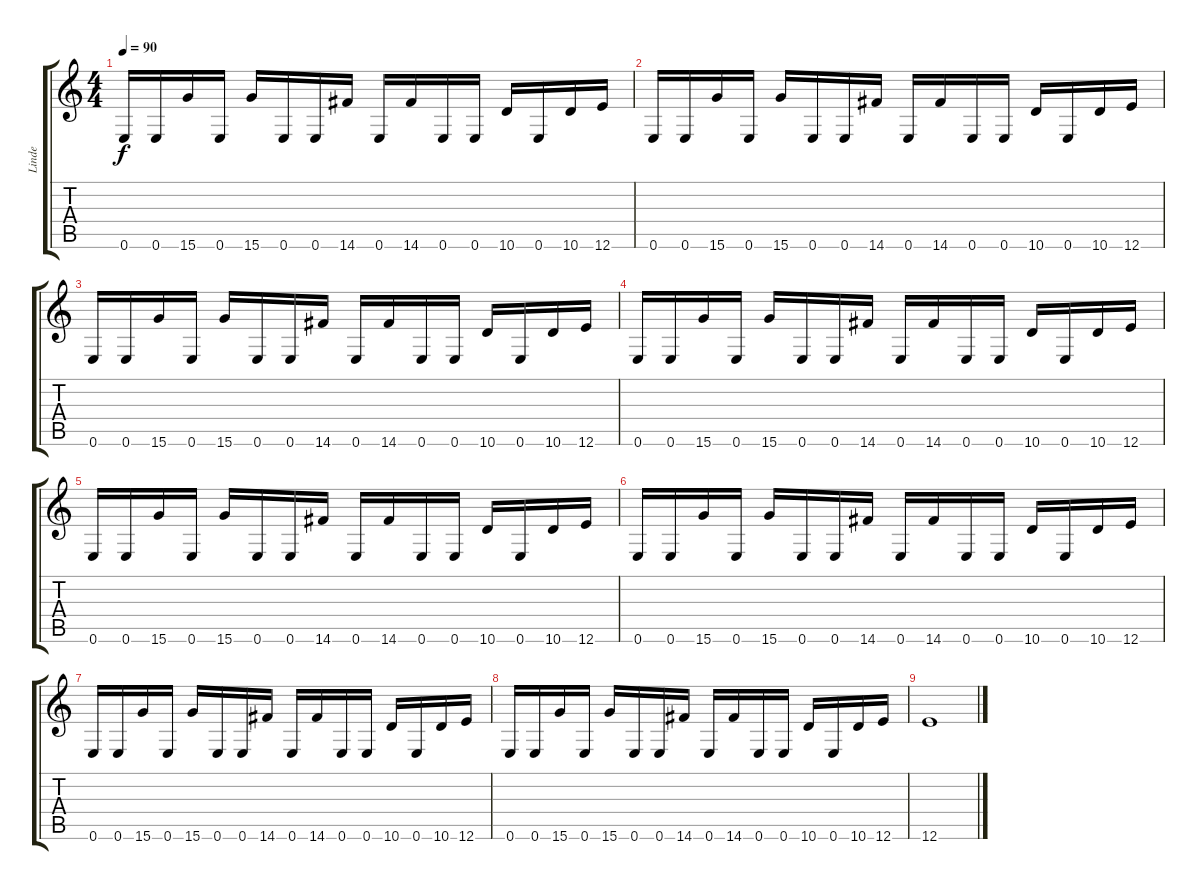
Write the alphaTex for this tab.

\track ("Linde" "Linde") {instrument distortionguitar}
\staff {score tabs}
\tuning (E4 B3 G3 D3 A2 E2) {hide}
\ts (4 4)
\tempo 90
\clef g2
\ks c
0.6.16{dy f} 0.6.16 15.6.16 0.6.16 15.6.16 0.6.16 0.6.16 14.6.16 0.6.16 14.6.16 0.6.16 0.6.16 10.6.16 0.6.16 10.6.16 12.6.16 |
0.6.16 0.6.16 15.6.16 0.6.16 15.6.16 0.6.16 0.6.16 14.6.16 0.6.16 14.6.16 0.6.16 0.6.16 10.6.16 0.6.16 10.6.16 12.6.16 |
0.6.16 0.6.16 15.6.16 0.6.16 15.6.16 0.6.16 0.6.16 14.6.16 0.6.16 14.6.16 0.6.16 0.6.16 10.6.16 0.6.16 10.6.16 12.6.16 |
0.6.16 0.6.16 15.6.16 0.6.16 15.6.16 0.6.16 0.6.16 14.6.16 0.6.16 14.6.16 0.6.16 0.6.16 10.6.16 0.6.16 10.6.16 12.6.16 |
0.6.16 0.6.16 15.6.16 0.6.16 15.6.16 0.6.16 0.6.16 14.6.16 0.6.16 14.6.16 0.6.16 0.6.16 10.6.16 0.6.16 10.6.16 12.6.16 |
0.6.16 0.6.16 15.6.16 0.6.16 15.6.16 0.6.16 0.6.16 14.6.16 0.6.16 14.6.16 0.6.16 0.6.16 10.6.16 0.6.16 10.6.16 12.6.16 |
0.6.16 0.6.16 15.6.16 0.6.16 15.6.16 0.6.16 0.6.16 14.6.16 0.6.16 14.6.16 0.6.16 0.6.16 10.6.16 0.6.16 10.6.16 12.6.16 |
0.6.16 0.6.16 15.6.16 0.6.16 15.6.16 0.6.16 0.6.16 14.6.16 0.6.16 14.6.16 0.6.16 0.6.16 10.6.16 0.6.16 10.6.16 12.6.16 |
12.6.1
